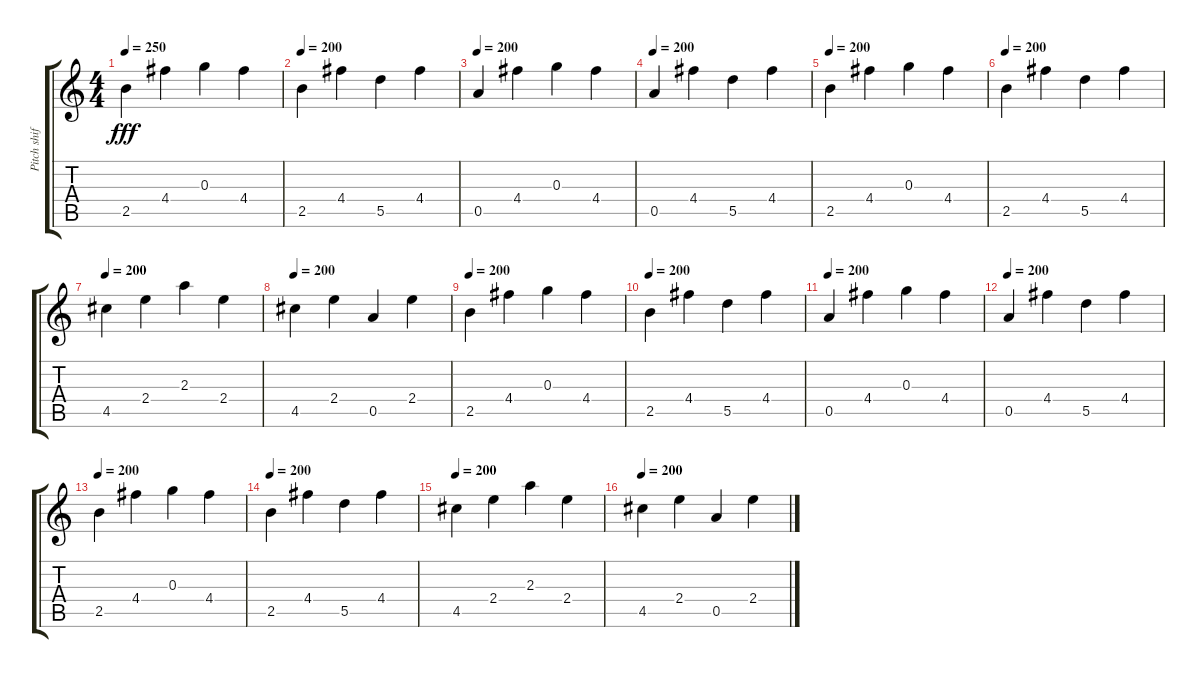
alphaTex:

\track ("Pitch shifter (James)" "Pitch shif") {instrument acousticguitarsteel}
\staff {score tabs}
\tuning (E5 B4 G4 D4 A3 E3) {hide}
\ts (4 4)
\tempo 250
\tempo 200
\tempo 250
\clef g2
\ks c
2.5.4{dy fff volume 11 instrument acousticguitarsteel} 4.4.4 0.3.4 4.4.4 |
\tempo 200
2.5.4 4.4.4 5.5.4 4.4.4 |
\tempo 200
0.5.4 4.4.4 0.3.4 4.4.4 |
\tempo 200
0.5.4 4.4.4 5.5.4 4.4.4 |
\tempo 200
2.5.4 4.4.4 0.3.4 4.4.4 |
\tempo 200
2.5.4 4.4.4 5.5.4 4.4.4 |
\tempo 200
4.5.4 2.4.4 2.3.4 2.4.4 |
\tempo 200
4.5.4 2.4.4 0.5.4 2.4.4 |
\tempo 200
2.5.4 4.4.4 0.3.4 4.4.4 |
\tempo 200
2.5.4 4.4.4 5.5.4 4.4.4 |
\tempo 200
0.5.4 4.4.4 0.3.4 4.4.4 |
\tempo 200
0.5.4 4.4.4 5.5.4 4.4.4 |
\tempo 200
2.5.4 4.4.4 0.3.4 4.4.4 |
\tempo 200
2.5.4 4.4.4 5.5.4 4.4.4 |
\tempo 200
4.5.4 2.4.4 2.3.4 2.4.4 |
\tempo 200
4.5.4 2.4.4 0.5.4 2.4.4
